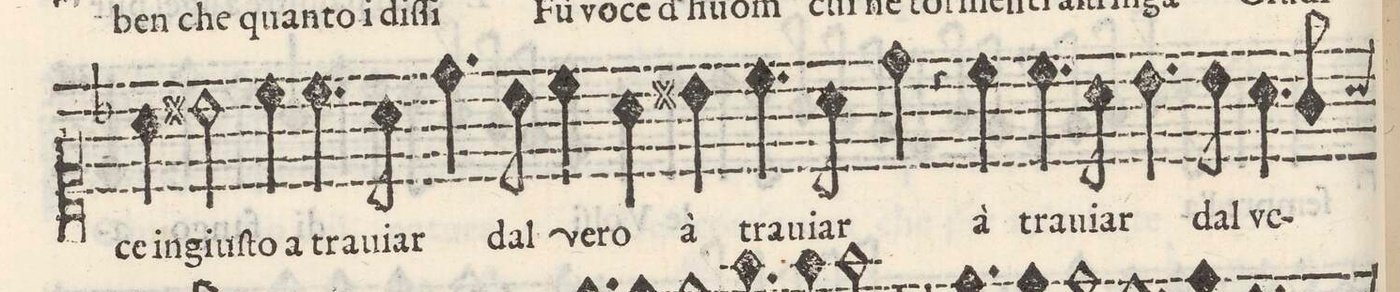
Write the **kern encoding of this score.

**kern	**text
*I"CANTO	*
*clefC1	*
*k[b-]	*
*met(C)	*
*M2/1	*
4a\	ce in
2bn\	giu-
4cc\	ſto a
4.cc\	tra-
8a\	-ui-
=11-	=11-
4.dd\	-ar
8b-y\	dal
4cc\	ve-
4a\	-ro
4bn\	à
4.cc\	tra-
8a\	-ui-
4dd\	-ar
=12-	=12-
4r	.
4cc\	à
4.cc\	tra-
8a\	-ui-
4.b-y\	-ar
8b-\	dal
4.a\	ve-
8g/	.
=13-	=13-
*-	*-
